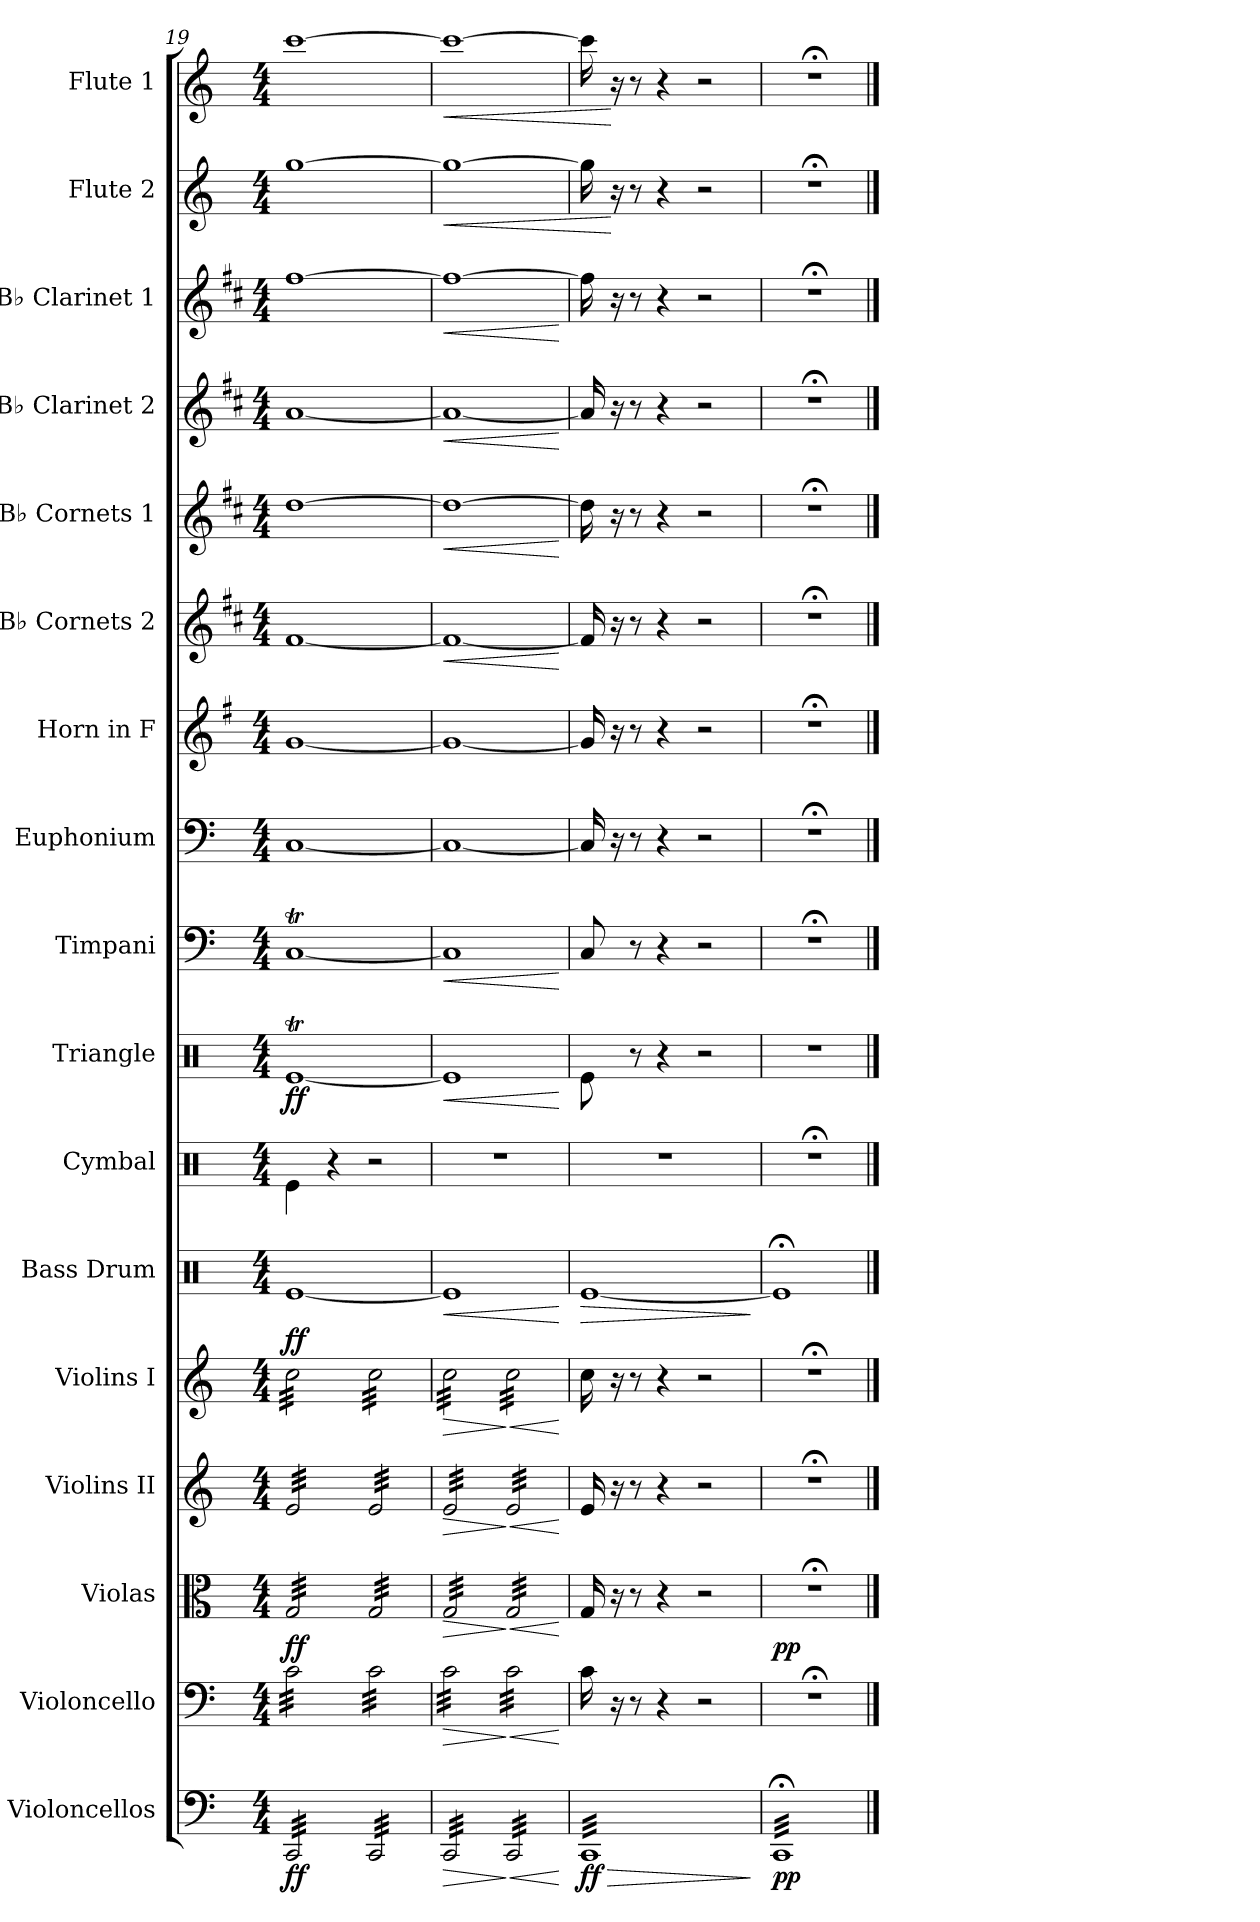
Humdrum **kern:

**kern	**dynam	**kern	**dynam	**kern	**dynam	**kern	**dynam	**kern	**dynam	**kern	**dynam	**kern	**kern	**dynam	**kern	**dynam	**kern	**kern	**kern	**dynam	**kern	**dynam	**kern	**dynam	**kern	**dynam	**kern	**dynam	**kern	**dynam
*part17	*part17	*part16	*part16	*part15	*part15	*part14	*part14	*part13	*part13	*part12	*part12	*part11	*part10	*part10	*part9	*part9	*part8	*part7	*part6	*part6	*part5	*part5	*part4	*part4	*part3	*part3	*part2	*part2	*part1	*part1
*staff17	*staff17	*staff16	*staff16	*staff15	*staff15	*staff14	*staff14	*staff13	*staff13	*staff12	*staff12	*staff11	*staff10	*staff10	*staff9	*staff9	*staff8	*staff7	*staff6	*staff6	*staff5	*staff5	*staff4	*staff4	*staff3	*staff3	*staff2	*staff2	*staff1	*staff1
*I"Violoncellos	*	*I"Violoncello	*	*I"Violas	*	*I"Violins II	*	*I"Violins I	*	*I"Bass Drum	*	*I"Cymbal	*I"Triangle	*	*I"Timpani	*	*I"Euphonium	*I"Horn in F	*I"B♭ Cornets 2	*	*I"B♭ Cornets 1	*	*I"B♭ Clarinet 2	*	*I"B♭ Clarinet 1	*	*I"Flute 2	*	*I"Flute 1	*
*I'Vlc.	*	*I'Vlc.	*	*I'Vla.	*	*I'Vln.	*	*I'Vln.	*	*I'B. Dr.	*	*I'Cym.	*I'Trgl.	*	*I'Timp.	*	*I'Eu.	*	*I'B♭ Cnt. 2	*	*I'B♭ Cts 1	*	*I'B♭ Cl. 2	*	*I'B♭ Cl. 1	*	*I'Fl. 2	*	*I'Fl. 1	*
*clefF4	*	*clefF4	*	*clefC3	*	*clefG2	*	*clefG2	*	*clefX	*	*clefX	*clefX	*	*clefF4	*	*clefF4	*clefG2	*clefG2	*	*clefG2	*	*clefG2	*	*clefG2	*	*clefG2	*	*clefG2	*
*	*	*	*	*	*	*	*	*	*	*	*	*	*	*	*	*	*	*ITrd4c7	*ITrd1c2	*	*ITrd1c2	*	*ITrd1c2	*	*ITrd1c2	*	*	*	*	*
*k[]	*	*k[]	*	*k[]	*	*k[]	*	*k[]	*	*k[]	*	*k[]	*k[]	*	*k[]	*	*k[]	*k[]	*k[]	*	*k[]	*	*k[]	*	*k[]	*	*k[]	*	*k[]	*
*M4/4	*	*M4/4	*	*M4/4	*	*M4/4	*	*M4/4	*	*M4/4	*	*M4/4	*M4/4	*	*M4/4	*	*M4/4	*M4/4	*M4/4	*	*M4/4	*	*M4/4	*	*M4/4	*	*M4/4	*	*M4/4	*
=19	=19	=19	=19	=19	=19	=19	=19	=19	=19	=19	=19	=19	=19	=19	=19	=19	=19	=19	=19	=19	=19	=19	=19	=19	=19	=19	=19	=19	=19	=19
!	!LO:DY:b	!	!LO:DY:a	!	!	!	!	!	!LO:DY:a	!	!	!	!	!LO:DY:b	!	!	!	!	!	!	!	!	!	!	!	!	!	!	!	!
*tremolo	*	*	*	*	*	*	*	*	*	*	*	*	*	*	*	*	*	*	*	*	*	*	*	*	*	*	*	*	*	*
*	*	*tremolo	*	*	*	*	*	*	*	*	*	*	*	*	*	*	*	*	*	*	*	*	*	*	*	*	*	*	*	*
*	*	*	*	*tremolo	*	*	*	*	*	*	*	*	*	*	*	*	*	*	*	*	*	*	*	*	*	*	*	*	*	*
*	*	*	*	*	*	*tremolo	*	*	*	*	*	*	*	*	*	*	*	*	*	*	*	*	*	*	*	*	*	*	*	*
*	*	*	*	*	*	*	*	*tremolo	*	*	*	*	*	*	*	*	*	*	*	*	*	*	*	*	*	*	*	*	*	*
32CC/LLL	ff	32c\LLL	ff	32G/LLL	.	32e/LLL	.	32cc\LLL	ff	[1Re	.	4Re\	[1Ret	ff	[1CT	.	[1C	[1c	[1e	.	[1cc	.	[1g	.	[1ee	.	[1gg	.	[1ccc	.
32CC/	.	32c\	.	32G/	.	32e/	.	32cc\	.	.	.	.	.	.	.	.	.	.	.	.	.	.	.	.	.	.	.	.	.	.
32CC/	.	32c\	.	32G/	.	32e/	.	32cc\	.	.	.	.	.	.	.	.	.	.	.	.	.	.	.	.	.	.	.	.	.	.
32CC/	.	32c\	.	32G/	.	32e/	.	32cc\	.	.	.	.	.	.	.	.	.	.	.	.	.	.	.	.	.	.	.	.	.	.
32CC/	.	32c\	.	32G/	.	32e/	.	32cc\	.	.	.	.	.	.	.	.	.	.	.	.	.	.	.	.	.	.	.	.	.	.
32CC/	.	32c\	.	32G/	.	32e/	.	32cc\	.	.	.	.	.	.	.	.	.	.	.	.	.	.	.	.	.	.	.	.	.	.
32CC/	.	32c\	.	32G/	.	32e/	.	32cc\	.	.	.	.	.	.	.	.	.	.	.	.	.	.	.	.	.	.	.	.	.	.
32CC/	.	32c\	.	32G/	.	32e/	.	32cc\	.	.	.	.	.	.	.	.	.	.	.	.	.	.	.	.	.	.	.	.	.	.
32CC/	.	32c\	.	32G/	.	32e/	.	32cc\	.	.	.	4r	.	.	.	.	.	.	.	.	.	.	.	.	.	.	.	.	.	.
32CC/	.	32c\	.	32G/	.	32e/	.	32cc\	.	.	.	.	.	.	.	.	.	.	.	.	.	.	.	.	.	.	.	.	.	.
32CC/	.	32c\	.	32G/	.	32e/	.	32cc\	.	.	.	.	.	.	.	.	.	.	.	.	.	.	.	.	.	.	.	.	.	.
32CC/	.	32c\	.	32G/	.	32e/	.	32cc\	.	.	.	.	.	.	.	.	.	.	.	.	.	.	.	.	.	.	.	.	.	.
32CC/	.	32c\	.	32G/	.	32e/	.	32cc\	.	.	.	.	.	.	.	.	.	.	.	.	.	.	.	.	.	.	.	.	.	.
32CC/	.	32c\	.	32G/	.	32e/	.	32cc\	.	.	.	.	.	.	.	.	.	.	.	.	.	.	.	.	.	.	.	.	.	.
32CC/	.	32c\	.	32G/	.	32e/	.	32cc\	.	.	.	.	.	.	.	.	.	.	.	.	.	.	.	.	.	.	.	.	.	.
32CC/JJJ	.	32c\JJJ	.	32G/JJJ	.	32e/JJJ	.	32cc\JJJ	.	.	.	.	.	.	.	.	.	.	.	.	.	.	.	.	.	.	.	.	.	.
32CC/LLL	.	32c\LLL	.	32G/LLL	.	32e/LLL	.	32cc\LLL	.	.	.	2r	.	.	.	.	.	.	.	.	.	.	.	.	.	.	.	.	.	.
32CC/	.	32c\	.	32G/	.	32e/	.	32cc\	.	.	.	.	.	.	.	.	.	.	.	.	.	.	.	.	.	.	.	.	.	.
32CC/	.	32c\	.	32G/	.	32e/	.	32cc\	.	.	.	.	.	.	.	.	.	.	.	.	.	.	.	.	.	.	.	.	.	.
32CC/	.	32c\	.	32G/	.	32e/	.	32cc\	.	.	.	.	.	.	.	.	.	.	.	.	.	.	.	.	.	.	.	.	.	.
32CC/	.	32c\	.	32G/	.	32e/	.	32cc\	.	.	.	.	.	.	.	.	.	.	.	.	.	.	.	.	.	.	.	.	.	.
32CC/	.	32c\	.	32G/	.	32e/	.	32cc\	.	.	.	.	.	.	.	.	.	.	.	.	.	.	.	.	.	.	.	.	.	.
32CC/	.	32c\	.	32G/	.	32e/	.	32cc\	.	.	.	.	.	.	.	.	.	.	.	.	.	.	.	.	.	.	.	.	.	.
32CC/	.	32c\	.	32G/	.	32e/	.	32cc\	.	.	.	.	.	.	.	.	.	.	.	.	.	.	.	.	.	.	.	.	.	.
32CC/	.	32c\	.	32G/	.	32e/	.	32cc\	.	.	.	.	.	.	.	.	.	.	.	.	.	.	.	.	.	.	.	.	.	.
32CC/	.	32c\	.	32G/	.	32e/	.	32cc\	.	.	.	.	.	.	.	.	.	.	.	.	.	.	.	.	.	.	.	.	.	.
32CC/	.	32c\	.	32G/	.	32e/	.	32cc\	.	.	.	.	.	.	.	.	.	.	.	.	.	.	.	.	.	.	.	.	.	.
32CC/	.	32c\	.	32G/	.	32e/	.	32cc\	.	.	.	.	.	.	.	.	.	.	.	.	.	.	.	.	.	.	.	.	.	.
32CC/	.	32c\	.	32G/	.	32e/	.	32cc\	.	.	.	.	.	.	.	.	.	.	.	.	.	.	.	.	.	.	.	.	.	.
32CC/	.	32c\	.	32G/	.	32e/	.	32cc\	.	.	.	.	.	.	.	.	.	.	.	.	.	.	.	.	.	.	.	.	.	.
32CC/	.	32c\	.	32G/	.	32e/	.	32cc\	.	.	.	.	.	.	.	.	.	.	.	.	.	.	.	.	.	.	.	.	.	.
32CC/JJJ	.	32c\JJJ	.	32G/JJJ	.	32e/JJJ	.	32cc\JJJ	.	.	.	.	.	.	.	.	.	.	.	.	.	.	.	.	.	.	.	.	.	.
=20	=20	=20	=20	=20	=20	=20	=20	=20	=20	=20	=20	=20	=20	=20	=20	=20	=20	=20	=20	=20	=20	=20	=20	=20	=20	=20	=20	=20	=20	=20
!	!LO:HP:b	!	!LO:HP:b	!	!LO:HP:b	!	!LO:HP:b	!	!LO:HP:b	!	!LO:HP:b	!	!	!	!	!	!	!	!	!	!	!	!	!	!	!	!	!	!	!
!	!	!	!	!	!	!	!	!	!	!	!LO:HP:n=1:b	!	!	!LO:HP:b	!	!	!	!	!	!	!	!	!	!	!	!	!	!	!	!
!	!	!	!	!	!	!	!	!	!	!	!	!	!	!LO:HP:n=1:b	!	!LO:HP:b	!	!	!	!	!	!	!	!	!	!	!	!	!	!
!	!	!	!	!	!	!	!	!	!	!	!	!	!	!	!	!LO:HP:n=1:b	!	!	!	!LO:HP:b	!	!	!	!	!	!	!	!	!	!
!	!	!	!	!	!	!	!	!	!	!	!	!	!	!	!	!	!	!	!	!LO:HP:n=1:b	!	!LO:HP:b	!	!	!	!	!	!	!	!
!	!	!	!	!	!	!	!	!	!	!	!	!	!	!	!	!	!	!	!	!	!	!LO:HP:n=1:b	!	!LO:HP:b	!	!	!	!	!	!
!	!	!	!	!	!	!	!	!	!	!	!	!	!	!	!	!	!	!	!	!	!	!	!	!LO:HP:n=1:b	!	!LO:HP:b	!	!	!	!
!	!	!	!	!	!	!	!	!	!	!	!	!	!	!	!	!	!	!	!	!	!	!	!	!	!	!LO:HP:n=1:b	!	!LO:HP:b	!	!
!	!	!	!	!	!	!	!	!	!	!	!	!	!	!	!	!	!	!	!	!	!	!	!	!	!	!	!	!LO:HP:n=1:b	!	!LO:HP:b
!	!	!	!	!	!	!	!	!	!	!	!	!	!	!	!	!	!	!	!	!	!	!	!	!	!	!	!	!	!	!LO:HP:n=1:b
32CC/LLL	>	32c\LLL	>	32G/LLL	>	32e/LLL	>	32cc\LLL	>	1Re]	< >	1r	1Re]	< >	1C]	< >	1C_	1c_	1e_	< >	1cc_	< >	1g_	< >	1ee_	< >	1gg_	> <	1ccc_	> <
32CC/	.	32c\	.	32G/	.	32e/	.	32cc\	.	.	.	.	.	.	.	.	.	.	.	.	.	.	.	.	.	.	.	.	.	.
32CC/	.	32c\	.	32G/	.	32e/	.	32cc\	.	.	.	.	.	.	.	.	.	.	.	.	.	.	.	.	.	.	.	.	.	.
32CC/	.	32c\	.	32G/	.	32e/	.	32cc\	.	.	.	.	.	.	.	.	.	.	.	.	.	.	.	.	.	.	.	.	.	.
32CC/	.	32c\	.	32G/	.	32e/	.	32cc\	.	.	.	.	.	.	.	.	.	.	.	.	.	.	.	.	.	.	.	.	.	.
32CC/	.	32c\	.	32G/	.	32e/	.	32cc\	.	.	.	.	.	.	.	.	.	.	.	.	.	.	.	.	.	.	.	.	.	.
32CC/	.	32c\	.	32G/	.	32e/	.	32cc\	.	.	.	.	.	.	.	.	.	.	.	.	.	.	.	.	.	.	.	.	.	.
32CC/	.	32c\	.	32G/	.	32e/	.	32cc\	.	.	.	.	.	.	.	.	.	.	.	.	.	.	.	.	.	.	.	.	.	.
32CC/	.	32c\	.	32G/	.	32e/	.	32cc\	.	.	.	.	.	.	.	.	.	.	.	.	.	.	.	.	.	.	.	.	.	.
32CC/	.	32c\	.	32G/	.	32e/	.	32cc\	.	.	.	.	.	.	.	.	.	.	.	.	.	.	.	.	.	.	.	.	.	.
32CC/	.	32c\	.	32G/	.	32e/	.	32cc\	.	.	.	.	.	.	.	.	.	.	.	.	.	.	.	.	.	.	.	.	.	.
32CC/	.	32c\	.	32G/	.	32e/	.	32cc\	.	.	.	.	.	.	.	.	.	.	.	.	.	.	.	.	.	.	.	.	.	.
32CC/	.	32c\	.	32G/	.	32e/	.	32cc\	.	.	.	.	.	.	.	.	.	.	.	.	.	.	.	.	.	.	.	.	.	.
32CC/	.	32c\	.	32G/	.	32e/	.	32cc\	.	.	.	.	.	.	.	.	.	.	.	.	.	.	.	.	.	.	.	.	.	.
32CC/	.	32c\	.	32G/	.	32e/	.	32cc\	.	.	.	.	.	.	.	.	.	.	.	.	.	.	.	.	.	.	.	.	.	.
32CC/JJJ	.	32c\JJJ	.	32G/JJJ	.	32e/JJJ	.	32cc\JJJ	.	.	.	.	.	.	.	.	.	.	.	.	.	.	.	.	.	.	.	.	.	.
!	!LO:HP:n=1:b	!	!LO:HP:n=1:b	!	!LO:HP:n=1:b	!	!LO:HP:n=1:b	!	!LO:HP:n=1:b	!	!	!	!	!	!	!	!	!	!	!	!	!	!	!	!	!	!	!	!	!
32CC/LLL	] <	32c\LLL	] <	32G/LLL	] <	32e/LLL	] <	32cc\LLL	] <	.	.	.	.	.	.	.	.	.	.	.	.	.	.	.	.	.	.	.	.	.
32CC/	.	32c\	.	32G/	.	32e/	.	32cc\	.	.	.	.	.	.	.	.	.	.	.	.	.	.	.	.	.	.	.	.	.	.
32CC/	.	32c\	.	32G/	.	32e/	.	32cc\	.	.	.	.	.	.	.	.	.	.	.	.	.	.	.	.	.	.	.	.	.	.
32CC/	.	32c\	.	32G/	.	32e/	.	32cc\	.	.	.	.	.	.	.	.	.	.	.	.	.	.	.	.	.	.	.	.	.	.
32CC/	.	32c\	.	32G/	.	32e/	.	32cc\	.	.	.	.	.	.	.	.	.	.	.	.	.	.	.	.	.	.	.	.	.	.
32CC/	.	32c\	.	32G/	.	32e/	.	32cc\	.	.	.	.	.	.	.	.	.	.	.	.	.	.	.	.	.	.	.	.	.	.
32CC/	.	32c\	.	32G/	.	32e/	.	32cc\	.	.	.	.	.	.	.	.	.	.	.	.	.	.	.	.	.	.	.	.	.	.
32CC/	.	32c\	.	32G/	.	32e/	.	32cc\	.	.	.	.	.	.	.	.	.	.	.	.	.	.	.	.	.	.	.	.	.	.
32CC/	.	32c\	.	32G/	.	32e/	.	32cc\	.	.	.	.	.	.	.	.	.	.	.	.	.	.	.	.	.	.	.	.	.	.
32CC/	.	32c\	.	32G/	.	32e/	.	32cc\	.	.	.	.	.	.	.	.	.	.	.	.	.	.	.	.	.	.	.	.	.	.
32CC/	.	32c\	.	32G/	.	32e/	.	32cc\	.	.	.	.	.	.	.	.	.	.	.	.	.	.	.	.	.	.	.	.	.	.
32CC/	.	32c\	.	32G/	.	32e/	.	32cc\	.	.	.	.	.	.	.	.	.	.	.	.	.	.	.	.	.	.	.	.	.	.
32CC/	.	32c\	.	32G/	.	32e/	.	32cc\	.	.	.	.	.	.	.	.	.	.	.	.	.	.	.	.	.	.	.	.	.	.
32CC/	.	32c\	.	32G/	.	32e/	.	32cc\	.	.	.	.	.	.	.	.	.	.	.	.	.	.	.	.	.	.	.	.	.	.
32CC/	.	32c\	.	32G/	.	32e/	.	32cc\	.	.	.	.	.	.	.	.	.	.	.	.	.	.	.	.	.	.	.	.	.	.
32CC/JJJ	.	32c\JJJ	.	32G/JJJ	.	32e/JJJ	.	32cc\JJJ	.	.	.	.	.	.	.	.	.	.	.	.	.	.	.	.	.	.	.	.	.	.
*	*	*	*	*	*	*	*	*Xtremolo	*	*	*	*	*	*	*	*	*	*	*	*	*	*	*	*	*	*	*	*	*	*
*	*	*	*	*	*	*Xtremolo	*	*	*	*	*	*	*	*	*	*	*	*	*	*	*	*	*	*	*	*	*	*	*	*
*	*	*	*	*Xtremolo	*	*	*	*	*	*	*	*	*	*	*	*	*	*	*	*	*	*	*	*	*	*	*	*	*	*
*	*	*Xtremolo	*	*	*	*	*	*	*	*	*	*	*	*	*	*	*	*	*	*	*	*	*	*	*	*	*	*	*	*
.	[	.	[	.	[	.	[	.	[	.	[	.	.	[	.	[	.	.	.	[	.	[	.	[	.	[	.	]	.	]
=21	=21	=21	=21	=21	=21	=21	=21	=21	=21	=21	=21	=21	=21	=21	=21	=21	=21	=21	=21	=21	=21	=21	=21	=21	=21	=21	=21	=21	=21	=21
!	!LO:HP:b	!	!	!	!	!	!	!	!	!	!LO:HP:b	!	!	!	!	!	!	!	!	!	!	!	!	!	!	!	!	!	!	!
!	!LO:DY:n=1:b	!	!	!	!	!	!	!	!	!	!	!	!	!	!	!	!	!	!	!	!	!	!	!	!	!	!	!	!	!
32CCLLL	> ff	16c\	.	16G/	.	16e/	.	16cc\	.	[1Re	>	1r	8Re\	.	8C/	.	16C/]	16c/]	16e/]	.	16cc\]	.	16g/]	.	16ee\]	.	16gg\]	.	16ccc\]	.
32CC	.	.	.	.	.	.	.	.	.	.	.	.	.	.	.	.	.	.	.	.	.	.	.	.	.	.	.	.	.	.
32CC	.	16r	.	16r	.	16r	.	16r	.	.	.	.	.	.	.	.	16r	16r	16r	]	16r	]	16r	]	16r	]	16r	[	16r	[
32CC	.	.	.	.	.	.	.	.	.	.	.	.	.	.	.	.	.	.	.	.	.	.	.	.	.	.	.	.	.	.
32CC	.	8r	.	8r	.	8r	.	8r	.	.	.	.	8r	]	8r	]	8r	8r	8r	.	8r	.	8r	.	8r	.	8r	.	8r	.
32CC	.	.	.	.	.	.	.	.	.	.	.	.	.	.	.	.	.	.	.	.	.	.	.	.	.	.	.	.	.	.
32CC	.	.	.	.	.	.	.	.	.	.	.	.	.	.	.	.	.	.	.	.	.	.	.	.	.	.	.	.	.	.
32CC	.	.	.	.	.	.	.	.	.	.	.	.	.	.	.	.	.	.	.	.	.	.	.	.	.	.	.	.	.	.
32CC	.	4r	.	4r	.	4r	.	4r	.	.	.	.	4r	.	4r	.	4r	4r	4r	.	4r	.	4r	.	4r	.	4r	.	4r	.
32CC	.	.	.	.	.	.	.	.	.	.	.	.	.	.	.	.	.	.	.	.	.	.	.	.	.	.	.	.	.	.
32CC	.	.	.	.	.	.	.	.	.	.	.	.	.	.	.	.	.	.	.	.	.	.	.	.	.	.	.	.	.	.
32CC	.	.	.	.	.	.	.	.	.	.	.	.	.	.	.	.	.	.	.	.	.	.	.	.	.	.	.	.	.	.
32CC	.	.	.	.	.	.	.	.	.	.	.	.	.	.	.	.	.	.	.	.	.	.	.	.	.	.	.	.	.	.
32CC	.	.	.	.	.	.	.	.	.	.	.	.	.	.	.	.	.	.	.	.	.	.	.	.	.	.	.	.	.	.
32CC	.	.	.	.	.	.	.	.	.	.	.	.	.	.	.	.	.	.	.	.	.	.	.	.	.	.	.	.	.	.
32CC	.	.	.	.	.	.	.	.	.	.	.	.	.	.	.	.	.	.	.	.	.	.	.	.	.	.	.	.	.	.
32CC	.	2r	.	2r	.	2r	.	2r	.	.	.	.	2r	.	2r	.	2r	2r	2r	.	2r	.	2r	.	2r	.	2r	.	2r	.
32CC	.	.	.	.	.	.	.	.	.	.	.	.	.	.	.	.	.	.	.	.	.	.	.	.	.	.	.	.	.	.
32CC	.	.	.	.	.	.	.	.	.	.	.	.	.	.	.	.	.	.	.	.	.	.	.	.	.	.	.	.	.	.
32CC	.	.	.	.	.	.	.	.	.	.	.	.	.	.	.	.	.	.	.	.	.	.	.	.	.	.	.	.	.	.
32CC	.	.	.	.	.	.	.	.	.	.	.	.	.	.	.	.	.	.	.	.	.	.	.	.	.	.	.	.	.	.
32CC	.	.	.	.	.	.	.	.	.	.	.	.	.	.	.	.	.	.	.	.	.	.	.	.	.	.	.	.	.	.
32CC	.	.	.	.	.	.	.	.	.	.	.	.	.	.	.	.	.	.	.	.	.	.	.	.	.	.	.	.	.	.
32CC	.	.	.	.	.	.	.	.	.	.	.	.	.	.	.	.	.	.	.	.	.	.	.	.	.	.	.	.	.	.
32CC	.	.	.	.	.	.	.	.	.	.	.	.	.	.	.	.	.	.	.	.	.	.	.	.	.	.	.	.	.	.
32CC	.	.	.	.	.	.	.	.	.	.	.	.	.	.	.	.	.	.	.	.	.	.	.	.	.	.	.	.	.	.
32CC	.	.	.	.	.	.	.	.	.	.	.	.	.	.	.	.	.	.	.	.	.	.	.	.	.	.	.	.	.	.
32CC	.	.	.	.	.	.	.	.	.	.	.	.	.	.	.	.	.	.	.	.	.	.	.	.	.	.	.	.	.	.
32CC	.	.	.	.	.	.	.	.	.	.	.	.	.	.	.	.	.	.	.	.	.	.	.	.	.	.	.	.	.	.
32CC	.	.	.	.	.	.	.	.	.	.	.	.	.	.	.	.	.	.	.	.	.	.	.	.	.	.	.	.	.	.
32CC	.	.	.	.	.	.	.	.	.	.	.	.	.	.	.	.	.	.	.	.	.	.	.	.	.	.	.	.	.	.
32CCJJJ	.	.	.	.	.	.	.	.	.	.	.	.	.	.	.	.	.	.	.	.	.	.	.	.	.	.	.	.	.	.
.	]	.	.	.	.	.	.	.	.	.	]	.	.	.	.	.	.	.	.	.	.	.	.	.	.	.	.	.	.	.
=22	=22	=22	=22	=22	=22	=22	=22	=22	=22	=22	=22	=22	=22	=22	=22	=22	=22	=22	=22	=22	=22	=22	=22	=22	=22	=22	=22	=22	=22	=22
!	!LO:DY:b	!	!LO:DY:a	!	!	!	!	!	!	!	!	!	!	!	!	!	!	!	!	!	!	!	!	!	!	!	!	!	!	!
32CC;<LLL	pp	1r;<	pp	1r;<	.	1r;<	.	1r;<	.	1Re;<]	.	1r;<	1r	.	1r;<	.	1r;<	1r;<	1r;<	.	1r;<	.	1r;<	.	1r;<	.	1r;<	.	1r;<	.
32CC;<	.	.	.	.	.	.	.	.	.	.	.	.	.	.	.	.	.	.	.	.	.	.	.	.	.	.	.	.	.	.
32CC;<	.	.	.	.	.	.	.	.	.	.	.	.	.	.	.	.	.	.	.	.	.	.	.	.	.	.	.	.	.	.
32CC;<	.	.	.	.	.	.	.	.	.	.	.	.	.	.	.	.	.	.	.	.	.	.	.	.	.	.	.	.	.	.
32CC;<	.	.	.	.	.	.	.	.	.	.	.	.	.	.	.	.	.	.	.	.	.	.	.	.	.	.	.	.	.	.
32CC;<	.	.	.	.	.	.	.	.	.	.	.	.	.	.	.	.	.	.	.	.	.	.	.	.	.	.	.	.	.	.
32CC;<	.	.	.	.	.	.	.	.	.	.	.	.	.	.	.	.	.	.	.	.	.	.	.	.	.	.	.	.	.	.
32CC;<	.	.	.	.	.	.	.	.	.	.	.	.	.	.	.	.	.	.	.	.	.	.	.	.	.	.	.	.	.	.
32CC;<	.	.	.	.	.	.	.	.	.	.	.	.	.	.	.	.	.	.	.	.	.	.	.	.	.	.	.	.	.	.
32CC;<	.	.	.	.	.	.	.	.	.	.	.	.	.	.	.	.	.	.	.	.	.	.	.	.	.	.	.	.	.	.
32CC;<	.	.	.	.	.	.	.	.	.	.	.	.	.	.	.	.	.	.	.	.	.	.	.	.	.	.	.	.	.	.
32CC;<	.	.	.	.	.	.	.	.	.	.	.	.	.	.	.	.	.	.	.	.	.	.	.	.	.	.	.	.	.	.
32CC;<	.	.	.	.	.	.	.	.	.	.	.	.	.	.	.	.	.	.	.	.	.	.	.	.	.	.	.	.	.	.
32CC;<	.	.	.	.	.	.	.	.	.	.	.	.	.	.	.	.	.	.	.	.	.	.	.	.	.	.	.	.	.	.
32CC;<	.	.	.	.	.	.	.	.	.	.	.	.	.	.	.	.	.	.	.	.	.	.	.	.	.	.	.	.	.	.
32CC;<	.	.	.	.	.	.	.	.	.	.	.	.	.	.	.	.	.	.	.	.	.	.	.	.	.	.	.	.	.	.
32CC;<	.	.	.	.	.	.	.	.	.	.	.	.	.	.	.	.	.	.	.	.	.	.	.	.	.	.	.	.	.	.
32CC;<	.	.	.	.	.	.	.	.	.	.	.	.	.	.	.	.	.	.	.	.	.	.	.	.	.	.	.	.	.	.
32CC;<	.	.	.	.	.	.	.	.	.	.	.	.	.	.	.	.	.	.	.	.	.	.	.	.	.	.	.	.	.	.
32CC;<	.	.	.	.	.	.	.	.	.	.	.	.	.	.	.	.	.	.	.	.	.	.	.	.	.	.	.	.	.	.
32CC;<	.	.	.	.	.	.	.	.	.	.	.	.	.	.	.	.	.	.	.	.	.	.	.	.	.	.	.	.	.	.
32CC;<	.	.	.	.	.	.	.	.	.	.	.	.	.	.	.	.	.	.	.	.	.	.	.	.	.	.	.	.	.	.
32CC;<	.	.	.	.	.	.	.	.	.	.	.	.	.	.	.	.	.	.	.	.	.	.	.	.	.	.	.	.	.	.
32CC;<	.	.	.	.	.	.	.	.	.	.	.	.	.	.	.	.	.	.	.	.	.	.	.	.	.	.	.	.	.	.
32CC;<	.	.	.	.	.	.	.	.	.	.	.	.	.	.	.	.	.	.	.	.	.	.	.	.	.	.	.	.	.	.
32CC;<	.	.	.	.	.	.	.	.	.	.	.	.	.	.	.	.	.	.	.	.	.	.	.	.	.	.	.	.	.	.
32CC;<	.	.	.	.	.	.	.	.	.	.	.	.	.	.	.	.	.	.	.	.	.	.	.	.	.	.	.	.	.	.
32CC;<	.	.	.	.	.	.	.	.	.	.	.	.	.	.	.	.	.	.	.	.	.	.	.	.	.	.	.	.	.	.
32CC;<	.	.	.	.	.	.	.	.	.	.	.	.	.	.	.	.	.	.	.	.	.	.	.	.	.	.	.	.	.	.
32CC;<	.	.	.	.	.	.	.	.	.	.	.	.	.	.	.	.	.	.	.	.	.	.	.	.	.	.	.	.	.	.
32CC;<	.	.	.	.	.	.	.	.	.	.	.	.	.	.	.	.	.	.	.	.	.	.	.	.	.	.	.	.	.	.
32CC;<JJJ	.	.	.	.	.	.	.	.	.	.	.	.	.	.	.	.	.	.	.	.	.	.	.	.	.	.	.	.	.	.
*Xtremolo	*	*	*	*	*	*	*	*	*	*	*	*	*	*	*	*	*	*	*	*	*	*	*	*	*	*	*	*	*	*
.	.	.	.	.	.	.	.	.	.	.	]	.	.	.	.	.	.	.	.	.	.	.	.	.	.	.	.	.	.	.
==	==	==	==	==	==	==	==	==	==	==	==	==	==	==	==	==	==	==	==	==	==	==	==	==	==	==	==	==	==	==
*-	*-	*-	*-	*-	*-	*-	*-	*-	*-	*-	*-	*-	*-	*-	*-	*-	*-	*-	*-	*-	*-	*-	*-	*-	*-	*-	*-	*-	*-	*-
